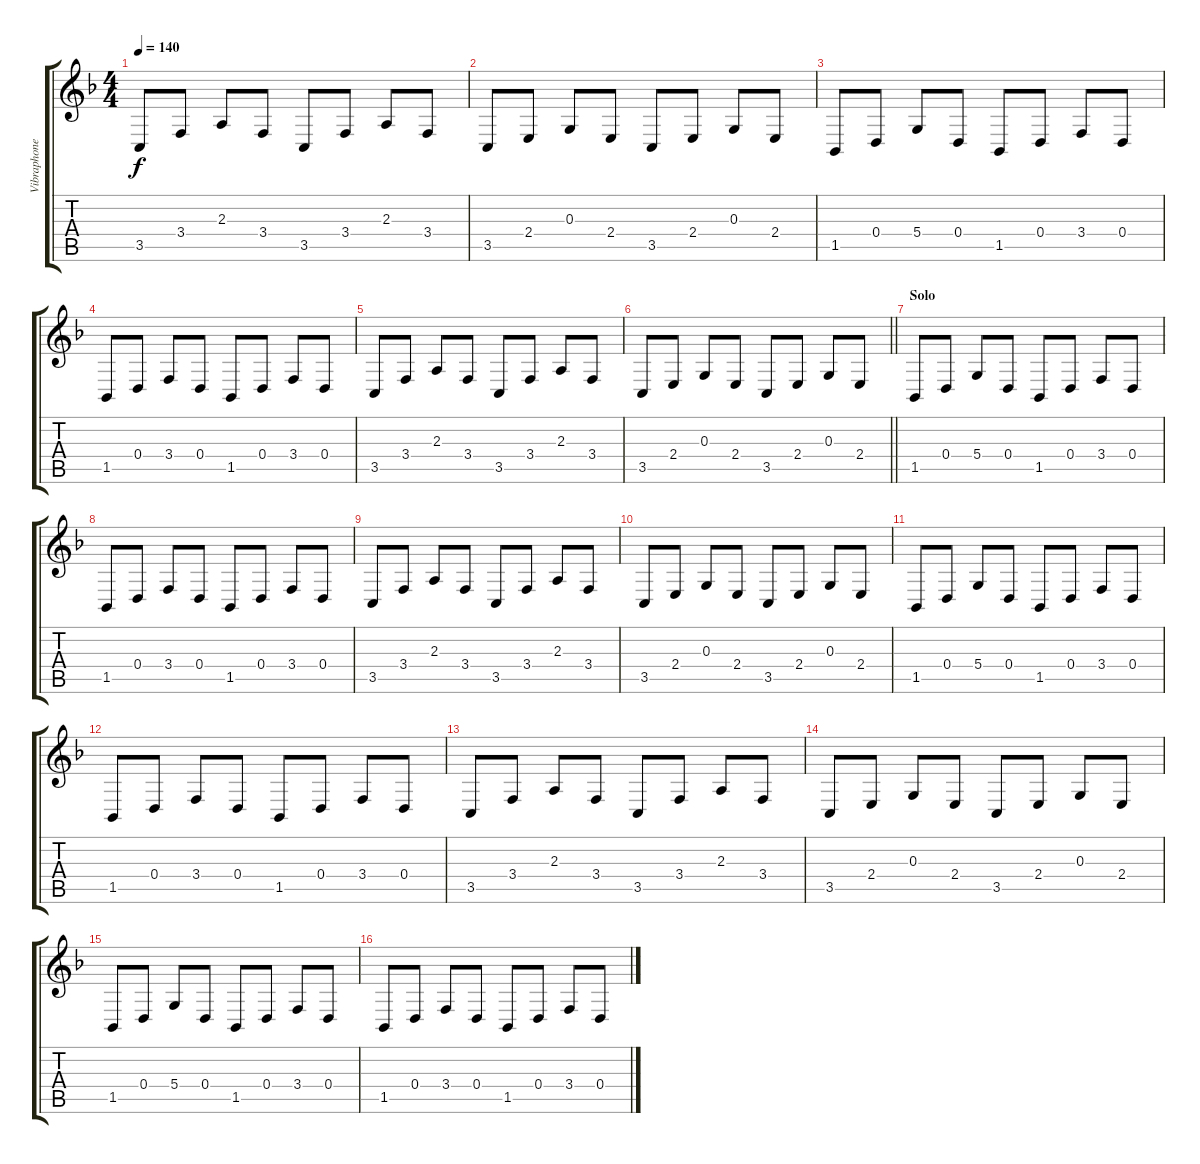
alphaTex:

\track ("Vibraphone" "Vibraphone") {instrument vibraphone}
\staff {score tabs}
\tuning (E4 B3 G3 D3 A2 E2) {hide}
\ts (4 4)
\tempo 140
\clef g2
\ks f
3.5.8{dy f} 3.4.8 2.3.8 3.4.8 3.5.8 3.4.8 2.3.8 3.4.8 |
3.5.8 2.4.8 0.3.8 2.4.8 3.5.8 2.4.8 0.3.8 2.4.8 |
1.5.8 0.4.8 5.4.8 0.4.8 1.5.8 0.4.8 3.4.8 0.4.8 |
1.5.8 0.4.8 3.4.8 0.4.8 1.5.8 0.4.8 3.4.8 0.4.8 |
3.5.8 3.4.8 2.3.8 3.4.8 3.5.8 3.4.8 2.3.8 3.4.8 |
\barLineRight lightlight
3.5.8 2.4.8 0.3.8 2.4.8 3.5.8 2.4.8 0.3.8 2.4.8 |
\section ("" "Solo")
1.5.8 0.4.8 5.4.8 0.4.8 1.5.8 0.4.8 3.4.8 0.4.8 |
1.5.8 0.4.8 3.4.8 0.4.8 1.5.8 0.4.8 3.4.8 0.4.8 |
3.5.8 3.4.8 2.3.8 3.4.8 3.5.8 3.4.8 2.3.8 3.4.8 |
3.5.8 2.4.8 0.3.8 2.4.8 3.5.8 2.4.8 0.3.8 2.4.8 |
1.5.8 0.4.8 5.4.8 0.4.8 1.5.8 0.4.8 3.4.8 0.4.8 |
1.5.8 0.4.8 3.4.8 0.4.8 1.5.8 0.4.8 3.4.8 0.4.8 |
3.5.8 3.4.8 2.3.8 3.4.8 3.5.8 3.4.8 2.3.8 3.4.8 |
3.5.8 2.4.8 0.3.8 2.4.8 3.5.8 2.4.8 0.3.8 2.4.8 |
1.5.8 0.4.8 5.4.8 0.4.8 1.5.8 0.4.8 3.4.8 0.4.8 |
1.5.8 0.4.8 3.4.8 0.4.8 1.5.8 0.4.8 3.4.8 0.4.8
